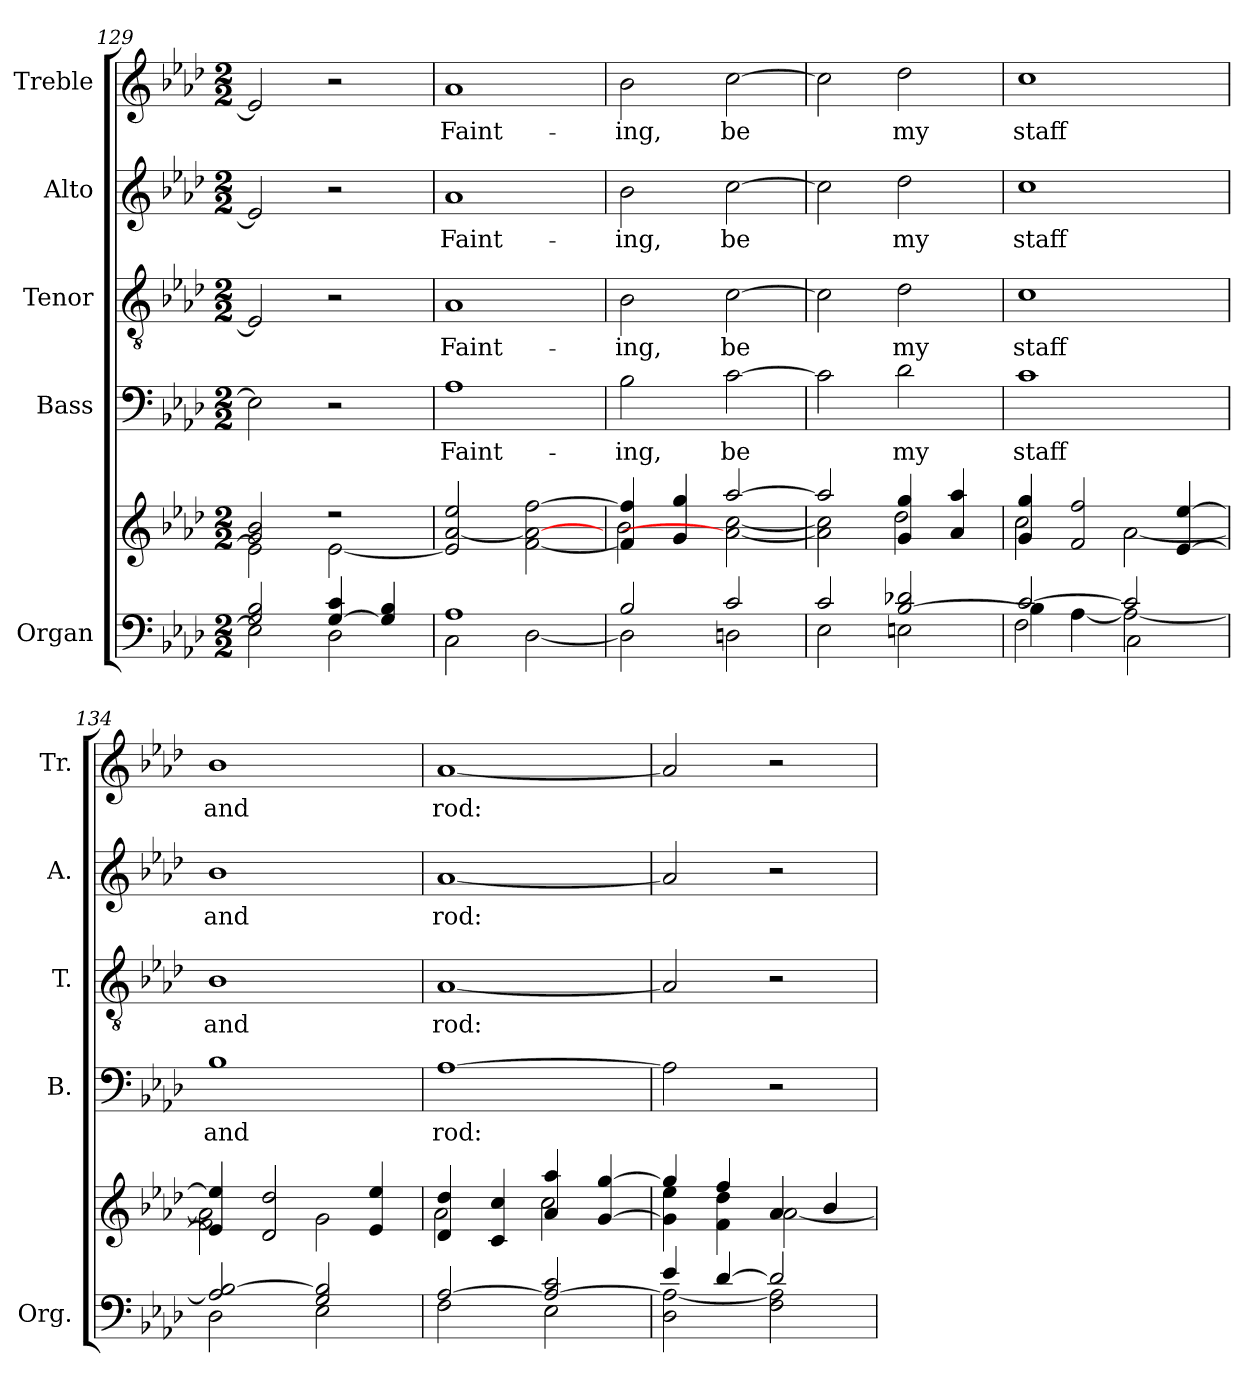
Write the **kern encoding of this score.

**kern	**kern	**kern	**text	**kern	**text	**kern	**text	**kern	**text
*part5	*part5	*part4	*part4	*part3	*part3	*part2	*part2	*part1	*part1
*staff6	*staff5	*staff4	*staff4	*staff3	*staff3	*staff2	*staff2	*staff1	*staff1
*I"Organ	*	*I"Bass	*	*I"Tenor	*	*I"Alto	*	*I"Treble	*
*I'Org.	*	*I'B.	*	*I'T.	*	*I'A.	*	*I'Tr.	*
!!LO:LB:g=z
*clefF4	*clefG2	*clefF4	*	*clefGv2	*	*clefG2	*	*clefG2	*
*	*	*	*	*ITrd7c12	*	*	*	*	*
*k[b-e-a-d-]	*k[b-e-a-d-]	*k[b-e-a-d-]	*	*k[b-e-a-d-]	*	*k[b-e-a-d-]	*	*k[b-e-a-d-]	*
*A-:	*A-:	*A-:	*	*A-:	*	*A-:	*	*A-:	*
*M2/2	*M2/2	*M2/2	*	*M2/2	*	*M2/2	*	*M2/2	*
=129	=129	=129	=129	=129	=129	=129	=129	=129	=129
*^	*^	*	*	*	*	*	*	*	*
2Gi/ 2B-i	2E-i\]	2gi/ 2b-i	2e-i\]	2E-i\]	.	2EE-i/]	.	2e-i/]	.	2e-i/]	.
[4Gi/ 4ci	2D-i\	2r	[2e-i\	2r	.	2r	.	2r	.	2r	.
4Gi/] 4B-i	.	.	.	.	.	.	.	.	.	.	.
*	*	*v	*v	*	*	*	*	*	*	*	*
=130	=130	=130	=130	=130	=130	=130	=130	=130	=130	=130
!	!	!	!	!LO:LY:b:color=#000000	!	!	!	!	!	!
!	!	!	!	!	!	!LO:LY:b:color=#000000	!	!	!	!
!	!	!	!	!	!	!	!	!LO:LY:b:color=#000000	!	!
!	!	!	!	!	!	!	!	!	!	!LO:LY:b:color=#000000
1A-i	2Ci\	2e-i/] [2a-i 2ee-i	1A-i	Faint-	1AA-i	Faint-	1a-i	Faint-	1a-i	Faint-
.	[2D-i\	[2fi\ 2a-i_ [2ffi	.	.	.	.	.	.	.	.
=131	=131	=131	=131	=131	=131	=131	=131	=131	=131	=131
*	*	*^	*	*	*	*	*	*	*	*
!	!	!	!	!	!LO:LY:b:color=#000000	!	!	!	!	!	!
!	!	!	!	!	!	!	!LO:LY:b:color=#000000	!	!	!	!
!	!	!	!	!	!	!	!	!	!LO:LY:b:color=#000000	!	!
!	!	!	!	!	!	!	!	!	!	!	!LO:LY:b:color=#000000
2B-i/	2D-i\]	4fi/] 4ffi]	2b-i\	2B-i\	-ing,	2BB-i\	-ing,	2b-i\	-ing,	2b-i\	-ing,
.	.	4gi/ 4ggi	.	.	.	.	.	.	.	.	.
!	!	!	!	!	!LO:LY:b:color=#000000	!	!	!	!	!	!
!	!	!	!	!	!	!	!LO:LY:b:color=#000000	!	!	!	!
!	!	!	!	!	!	!	!	!	!LO:LY:b:color=#000000	!	!
!	!	!	!	!	!	!	!	!	!	!	!LO:LY:b:color=#000000
2ci/	2Dni\	[2aa-i/	2a-i\_ [2cci	[2ci\	be	[2Ci\	be	[2cci\	be	[2cci\	be
=132	=132	=132	=132	=132	=132	=132	=132	=132	=132	=132	=132
2ci/	2E-i\	2aa-i/]	2a-i\] 2cci]	2ci\]	.	2Ci\]	.	2cci\]	.	2cci\]	.
!	!	!	!	!	!LO:LY:b:color=#000000	!	!	!	!	!	!
!	!	!	!	!	!	!	!LO:LY:b:color=#000000	!	!	!	!
!	!	!	!	!	!	!	!	!	!LO:LY:b:color=#000000	!	!
!	!	!	!	!	!	!	!	!	!	!	!LO:LY:b:color=#000000
[2B-i/ 2d-Xi	2Eni\	4gi/ 4ggi	2dd-i\	2d-i\	my	2D-i\	my	2dd-i\	my	2dd-i\	my
.	.	4a-i/ 4aa-i	.	.	.	.	.	.	.	.	.
=133	=133	=133	=133	=133	=133	=133	=133	=133	=133	=133	=133
*	*^	*	*	*	*	*	*	*	*	*	*
!	!	!	!	!	!	!LO:LY:b:color=#000000	!	!	!	!	!	!
!	!	!	!	!	!	!	!	!LO:LY:b:color=#000000	!	!	!	!
!	!	!	!	!	!	!	!	!	!	!LO:LY:b:color=#000000	!	!
!	!	!	!	!	!	!	!	!	!	!	!	!LO:LY:b:color=#000000
[2ci/	4B-i\]	2Fi\	4gi/ 4ggi	2cci\	1ci	staff	1Ci	staff	1cci	staff	1cci	staff
.	[4A-i\	.	2fi/ 2ffi	.	.	.	.	.	.	.	.	.
2ci/]	2A-i\_	2Ci\	.	[2a-i\	.	.	.	.	.	.	.	.
.	.	.	[4e-i/ [4ee-i	.	.	.	.	.	.	.	.	.
*	*v	*v	*	*	*	*	*	*	*	*	*	*
=134	=134	=134	=134	=134	=134	=134	=134	=134	=134	=134	=134
!	!	!	!	!	!LO:LY:b:color=#000000	!	!	!	!	!	!
!	!	!	!	!	!	!	!LO:LY:b:color=#000000	!	!	!	!
!	!	!	!	!	!	!	!	!	!LO:LY:b:color=#000000	!	!
!	!	!	!	!	!	!	!	!	!	!	!LO:LY:b:color=#000000
2A-i/] [2B-i	2D-i\	4e-i/] 4ee-i]	2fi\ 2a-i]	1B-i	and	1BB-i	and	1b-i	and	1b-i	and
.	.	2d-i/ 2dd-i	.	.	.	.	.	.	.	.	.
2Gi/ 2B-i]	2E-i\	.	2gi\	.	.	.	.	.	.	.	.
.	.	4e-i/ 4ee-i	.	.	.	.	.	.	.	.	.
=135	=135	=135	=135	=135	=135	=135	=135	=135	=135	=135	=135
!	!	!	!	!	!LO:LY:b:color=#000000	!	!	!	!	!	!
!	!	!	!	!	!	!	!LO:LY:b:color=#000000	!	!	!	!
!	!	!	!	!	!	!	!	!	!LO:LY:b:color=#000000	!	!
!	!	!	!	!	!	!	!	!	!	!	!LO:LY:b:color=#000000
[2A-i/	2Fi\	4d-i/ 4dd-i	2a-i\	[1A-i	rod:	[1AA-i	rod:	[1a-i	rod:	[1a-i	rod:
.	.	4ci/ 4cci	.	.	.	.	.	.	.	.	.
2A-i/_ 2ci	2E-i\	4a-i/ 4aa-i	2cci\	.	.	.	.	.	.	.	.
.	.	[4gi/ [4ggi	.	.	.	.	.	.	.	.	.
!!LO:PB:g=z
=136	=136	=136	=136	=136	=136	=136	=136	=136	=136	=136	=136
4e-i/	2D-i\ 2A-i_	4ggi/]	4gi\] 4ee-i	2A-i\]	.	2AA-i/]	.	2a-i/]	.	2a-i/]	.
[4d-i/	.	4ffi/	4fi\ 4dd-i	.	.	.	.	.	.	.	.
2d-i/]	2Fi\ 2A-i]	4a-i/	[2a-i\	2r	.	2r	.	2r	.	2r	.
.	.	4b-i/	.	.	.	.	.	.	.	.	.
*v	*v	*	*	*	*	*	*	*	*	*	*
*	*v	*v	*	*	*	*	*	*	*	*
=	=	=	=	=	=	=	=	=	=
*-	*-	*-	*-	*-	*-	*-	*-	*-	*-
